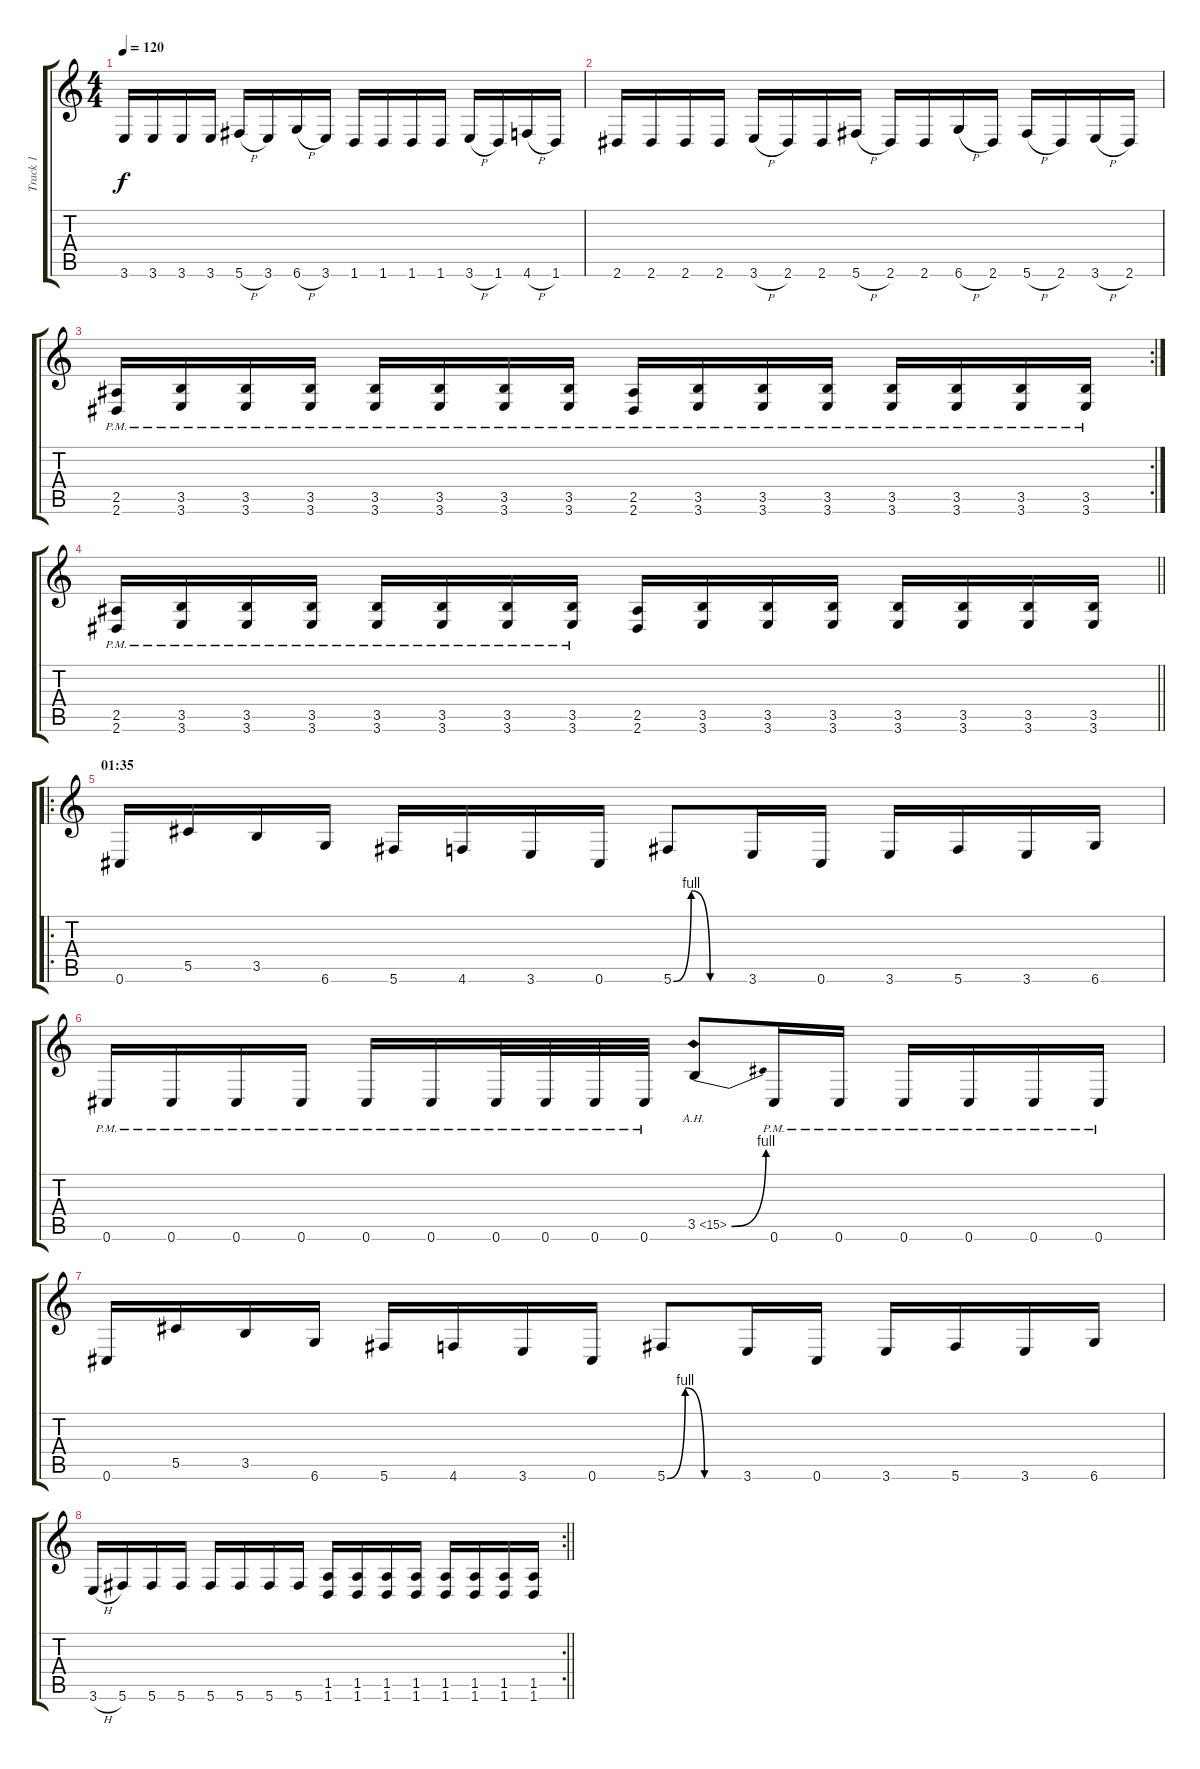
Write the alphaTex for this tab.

\track ("Track 1" "Track 1") {instrument overdrivenguitar}
\staff {score tabs}
\tuning (Eb4 Bb3 Gb3 Db3 Ab2 Db2) {hide}
\ts (4 4)
\tempo 120
\clef g2
\ks c
3.6.16{dy f} 3.6.16 3.6.16 3.6.16 5.6{h}.16 3.6.16 6.6{h}.16 3.6.16 1.6.16 1.6.16 1.6.16 1.6.16 3.6{h}.16 1.6.16 4.6{h}.16 1.6.16 |
2.6.16 2.6.16 2.6.16 2.6.16 3.6{h}.16 2.6.16 2.6.16 5.6{h}.16 2.6.16 2.6.16 6.6{h}.16 2.6.16 5.6{h}.16 2.6.16 3.6{h}.16 2.6.16 |
\rc 2
(2.5{pm} 2.6{pm}).16 (3.5{pm} 3.6{pm}).16 (3.5{pm} 3.6{pm}).16 (3.5{pm} 3.6{pm}).16 (3.5{pm} 3.6{pm}).16 (3.5{pm} 3.6{pm}).16 (3.5{pm} 3.6{pm}).16 (3.5{pm} 3.6{pm}).16 (2.5{pm} 2.6{pm}).16 (3.5{pm} 3.6{pm}).16 (3.5{pm} 3.6{pm}).16 (3.5{pm} 3.6{pm}).16 (3.5{pm} 3.6{pm}).16 (3.5{pm} 3.6{pm}).16 (3.5{pm} 3.6{pm}).16 (3.5{pm} 3.6{pm}).16 |
\barLineRight lightlight
(2.5{pm} 2.6{pm}).16 (3.5{pm} 3.6{pm}).16 (3.5{pm} 3.6{pm}).16 (3.5{pm} 3.6{pm}).16 (3.5{pm} 3.6{pm}).16 (3.5{pm} 3.6{pm}).16 (3.5{pm} 3.6{pm}).16 (3.5{pm} 3.6{pm}).16 (2.5 2.6).16 (3.5 3.6).16 (3.5 3.6).16 (3.5 3.6).16 (3.5 3.6).16 (3.5 3.6).16 (3.5 3.6).16 (3.5 3.6).16 |
\ro
\section ("" "01:35")
0.6.16 5.5.16 3.5.16 6.6.16 5.6.16 4.6.16 3.6.16 0.6.16 5.6{be (custom 0 0 15 4 31 0 60 0)}.8 3.6.16 0.6.16 3.6.16 5.6.16 3.6.16 6.6.16 |
0.6{pm}.16 0.6{pm}.16 0.6{pm}.16 0.6{pm}.16 0.6{pm}.16 0.6{pm}.16 0.6{pm}.32 0.6{pm}.32 0.6{pm}.32 0.6{pm}.32 3.5{be (bend 0 0 60 4) ah 12}.8 0.6{pm}.16 0.6{pm}.16 0.6{pm}.16 0.6{pm}.16 0.6{pm}.16 0.6{pm}.16 |
0.6.16 5.5.16 3.5.16 6.6.16 5.6.16 4.6.16 3.6.16 0.6.16 5.6{be (custom 0 0 15 4 31 0 60 0)}.8 3.6.16 0.6.16 3.6.16 5.6.16 3.6.16 6.6.16 |
\rc 2
\barLineRight lightlight
3.6{h}.16 5.6.16 5.6.16 5.6.16 5.6.16 5.6.16 5.6.16 5.6.16 (1.5 1.6).16 (1.5 1.6).16 (1.5 1.6).16 (1.5 1.6).16 (1.5 1.6).16 (1.5 1.6).16 (1.5 1.6).16 (1.5 1.6).16
